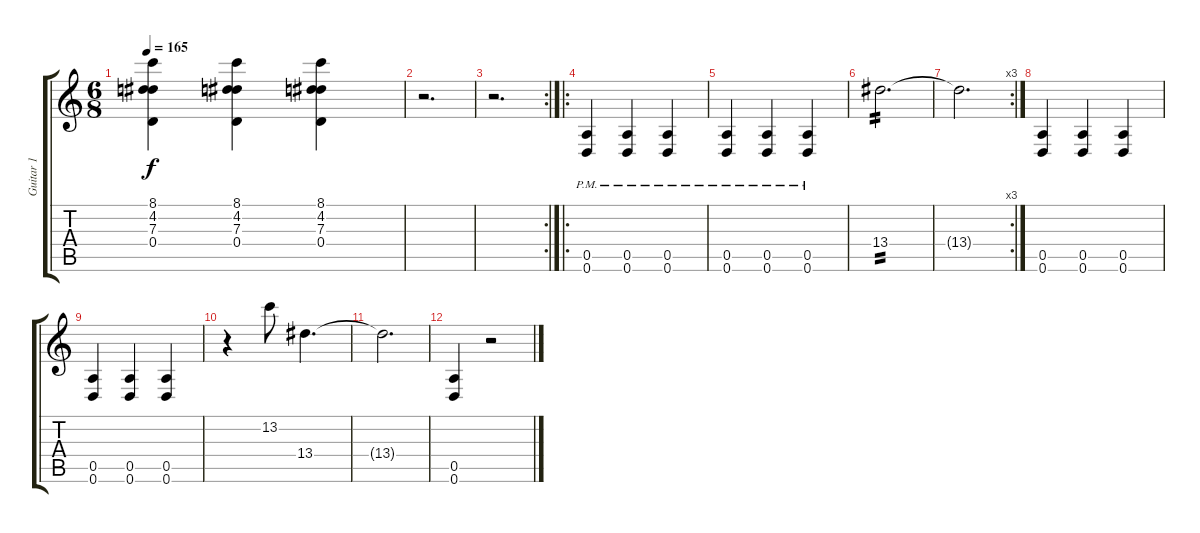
\track ("Guitar 1" "Guitar 1") {instrument distortionguitar}
\staff {score tabs}
\tuning (E4 B3 G3 D3 A2 D2) {hide}
\ts (6 8)
\tempo 165
\clef g2
\ks c
(8.1 4.2 7.3 0.4).4{dy f} (8.1 4.2 7.3 0.4).4 (8.1 4.2 7.3 0.4).4 |
r.2{d} |
\rc 2
r.2{d} |
\ro
(0.5{pm} 0.6{pm}).4 (0.5{pm} 0.6{pm}).4 (0.5{pm} 0.6{pm}).4 |
(0.5{pm} 0.6{pm}).4 (0.5{pm} 0.6{pm}).4 (0.5{pm} 0.6{pm}).4 |
13.4.2{d tp 2} |
\rc 3
13.4{t}.2{d} |
(0.5 0.6).4 (0.5 0.6).4 (0.5 0.6).4 |
(0.5 0.6).4 (0.5 0.6).4 (0.5 0.6).4 |
r.4 13.2.8 13.4.4{d} |
13.4{t}.2{d} |
(0.5 0.6).4 r.2
